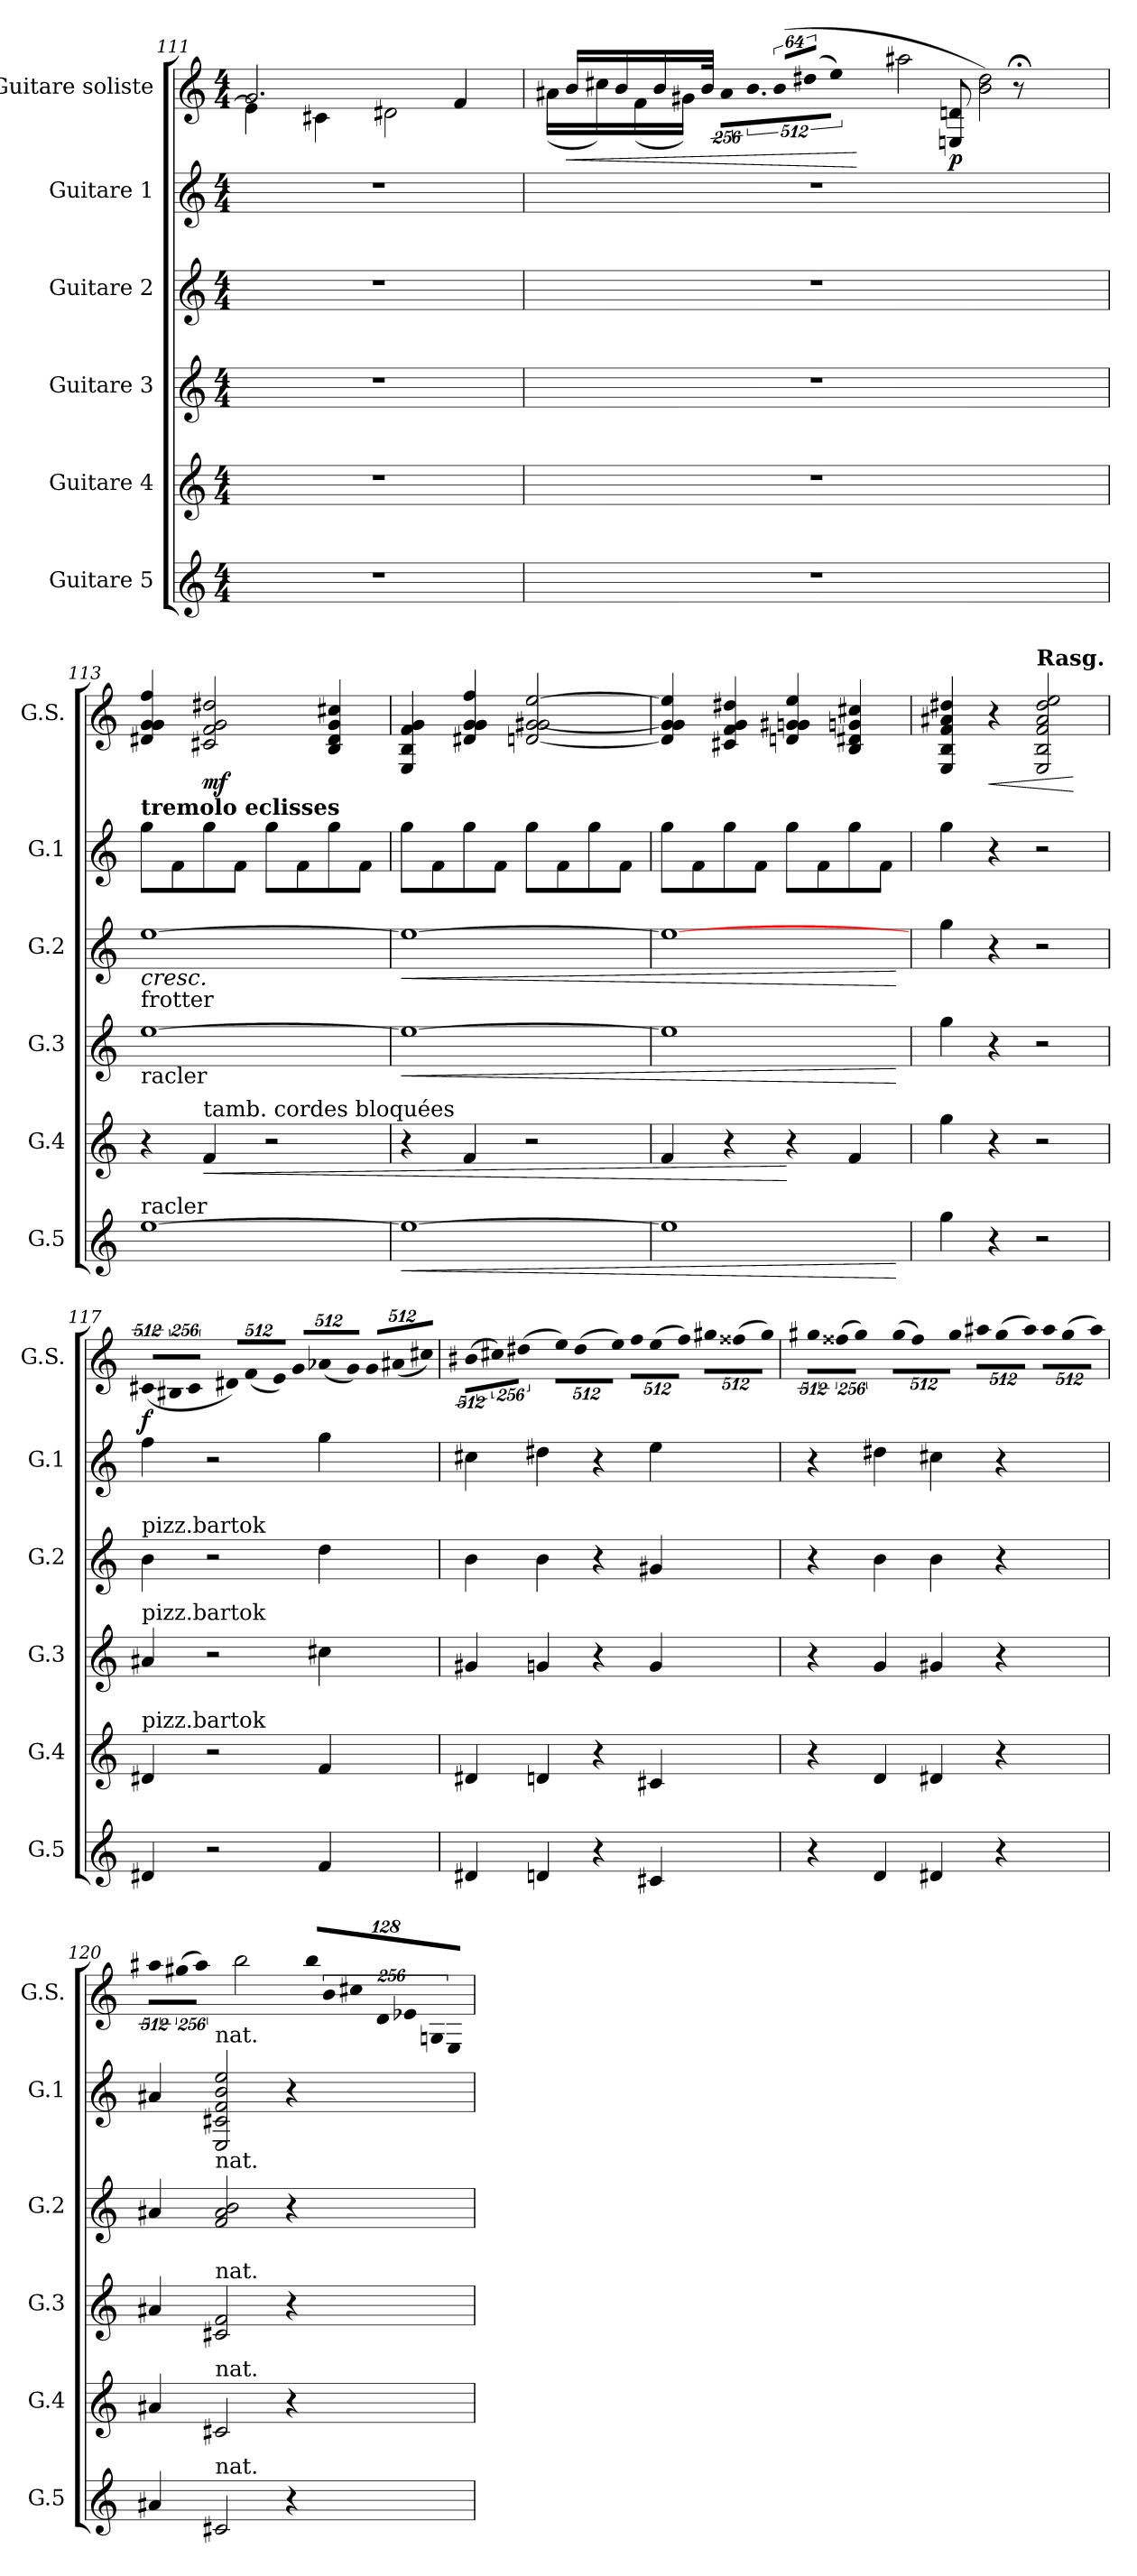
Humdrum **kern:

**kern	**dynam	**kern	**dynam	**kern	**dynam	**kern	**dynam	**kern	**kern	**dynam
*part6	*part6	*part5	*part5	*part4	*part4	*part3	*part3	*part2	*part1	*part1
*staff6	*staff6	*staff5	*staff5	*staff4	*staff4	*staff3	*staff3	*staff2	*staff1	*staff1
*I"Guitare 5	*	*I"Guitare 4	*	*I"Guitare 3	*	*I"Guitare 2	*	*I"Guitare 1	*I"Guitare soliste	*
*I'G.5	*	*I'G.4	*	*I'G.3	*	*I'G.2	*	*I'G.1	*I'G.S.	*
*clefG2	*	*clefG2	*	*clefG2	*	*clefG2	*	*clefG2	*clefG2	*
*ITrd7c12	*	*ITrd7c12	*	*ITrd7c12	*	*ITrd7c12	*	*ITrd7c12	*ITrd7c12	*
*k[]	*	*k[]	*	*k[]	*	*k[]	*	*k[]	*k[]	*
*C:	*	*C:	*	*C:	*	*C:	*	*C:	*C:	*
*M4/4	*	*M4/4	*	*M4/4	*	*M4/4	*	*M4/4	*M4/4	*
=111	=111	=111	=111	=111	=111	=111	=111	=111	=111	=111
*	*	*	*	*	*	*	*	*	*^	*
1r	.	1r	.	1r	.	1r	.	1r	2.G/	4E\]	.
.	.	.	.	.	.	.	.	.	.	4C#X\	.
.	.	.	.	.	.	.	.	.	.	2D#X\	.
.	.	.	.	.	.	.	.	.	4F/	.	.
=112	=112	=112	=112	=112	=112	=112	=112	=112	=112	=112	=112
*	*	*	*	*	*	*	*	*	*	*^	*
1r	.	1r	.	1r	.	1r	.	1r	32ryy	(<16A#X\LL	2ryy	.
!	!	!	!	!	!	!	!	!	!	!	!	!LO:HP:b
.	.	.	.	.	.	.	.	.	16B/LL	.	.	<
.	.	.	.	.	.	.	.	.	.	16c#X\)	.	.
.	.	.	.	.	.	.	.	.	16B/	.	.	.
.	.	.	.	.	.	.	.	.	.	(<16F\	.	.
.	.	.	.	.	.	.	.	.	16B/	.	.	.
.	.	.	.	.	.	.	.	.	.	16G#X\JJ)	.	.
.	.	.	.	.	.	.	.	.	32B/JJk	.	.	.
!	!	!	!	!	!	!	!	!	!LO:N:vis=16	!LO:N:vis=16	!	!
.	.	.	.	.	.	.	.	.	4096%205raayy	4096%205A#\KL	.	.
!	!	!	!	!	!	!	!	!	!LO:N:vis=16	!LO:N:vis=8.	!	!
.	.	.	.	.	.	.	.	.	4096%205raayy	2048%307B\	.	.
!	!	!	!	!	!	!	!	!	!LO:N:vis=16	!	!	!
.	.	.	.	.	.	.	.	.	(>1024%51B/LL	.	.	.
!	!	!	!	!	!	!	!	!	!LO:N:vis=16	!	!	!
.	.	.	.	.	.	.	.	.	(>4096%205d#X/JJ	.	.	.
!	!	!	!	!	!	!	!	!	!LO:N:vis=2	!LO:N:vis=16	!	!
.	.	.	.	.	.	.	.	.	4096%205raayy	4096%205e\Jk)	.	.
.	.	.	.	.	.	.	.	.	2B\ 2d#\)	2a#X\	4ryy	[
!	!	!	!	!	!	!	!	!	!	!	!	!LO:DY:b
.	.	.	.	.	.	.	.	.	.	.	8EEn/ 8Dn/	p
.	.	.	.	.	.	.	.	.	.	.	8r;<	.
!!LO:PB:g=z
=113	=113	=113	=113	=113	=113	=113	=113	=113	=113	=113	=113	=113
!	!	!	!	!	!	!	!	!LO:TX:a:B:t=tremolo eclisses	!	!	!	!
!	!	!	!	!	!	!LO:TX:b:t=frotter	!	!	!	!	!	!
!	!	!	!	!LO:TX:b:t=racler	!	!	!	!	!	!	!	!
!LO:TX:a:t=racler	!	!	!	!	!	!	!	!	!	!	!	!
!	!	!	!	!	!	!	!LO:HP:b	!	!	!	!	!
*	*	*	*	*	*	*	*	*	*v	*v	*v	*
[1e	.	4r	.	[1e	.	[1e	<	8g\L	4D#X/ 4G/ 4G/ 4f/	.
.	.	.	.	.	.	.	.	8F\	.	.
!	!	!LO:TX:a:t=tamb. cordes bloquées	!	!	!	!	!	!	!	!
!	!	!	!LO:HP:b	!	!	!	!	!	!	!LO:DY:b
.	.	4F/	<	.	.	.	.	8g\	2C#X/ 2F/ 2G/ 2d#X/	mf
.	.	.	.	.	.	.	.	8F\J	.	.
.	.	2r	.	.	.	.	.	8g\L	.	.
.	.	.	.	.	.	.	.	8F\	.	.
.	.	.	.	.	.	.	.	8g\	4BB/ 4D#/ 4G/ 4c#X/	.
.	.	.	.	.	.	.	.	8F\J	.	.
=114	=114	=114	=114	=114	=114	=114	=114	=114	=114	=114
!	!LO:HP:b	!	!	!	!LO:HP:b	!	!LO:HP:b	!	!	!
1e_	<	4r	.	1e_	<	1e_	<	8g\L	4EE/ 4BB/ 4F/ 4G/	.
.	.	.	.	.	.	.	.	8F\	.	.
.	.	4F/	.	.	.	.	.	8g\	4D#X/ 4G/ 4G/ 4f/	.
.	.	.	.	.	.	.	.	8F\J	.	.
.	.	2r	.	.	.	.	.	8g\L	[2Dn/ [2G/ 2G#X/ [2e/	.
.	.	.	.	.	.	.	.	8F\	.	.
.	.	.	.	.	.	.	.	8g\	.	.
.	.	.	.	.	.	.	.	8F\J	.	.
=115	=115	=115	=115	=115	=115	=115	=115	=115	=115	=115
1e]	.	4F/	.	1e]	.	1e_	.	8g\L	4D/] 4G/] 4G/ 4e/]	.
.	.	.	.	.	.	.	.	8F\	.	.
.	.	4r	.	.	.	.	.	8g\	4C#X/ 4F/ 4G/ 4d#X/	.
.	.	.	.	.	.	.	.	8F\J	.	.
.	.	4r	[	.	.	.	.	8g\L	4Dn/ 4Gn/ 4G#X/ 4e/	.
.	.	.	.	.	.	.	.	8F\	.	.
.	.	4F/	.	.	.	.	.	8g\	4BB/ 4D#X/ 4Gn/ 4c#X/	.
.	.	.	.	.	.	.	.	8F\J	.	.
.	[	.	.	.	[	.	[ [	.	.	.
!!LO:PB:g=z
=116	=116	=116	=116	=116	=116	=116	=116	=116	=116	=116
4g\	.	4g\	.	4g\	.	4g\	.	4g\	4EE/ 4BB/ 4F/ 4A#X/ 4d#X/	.
!	!	!	!	!	!	!	!	!	!	!LO:HP:b
4r	.	4r	.	4r	.	4r	.	4r	4r	<
!	!	!	!	!	!	!	!	!	!LO:TX:a:B:t=Rasg.	!
2r	.	2r	.	2r	.	2r	.	2r	2EE/ 2BB/ 2F/ 2A#/ 2d#/ 2e/	.
.	.	.	.	.	.	.	.	.	.	[
=117	=117	=117	=117	=117	=117	=117	=117	=117	=117	=117
!	!	!	!	!	!	!LO:TX:a:t=pizz.bartok	!	!	!	!
!	!	!	!	!LO:TX:a:t=pizz.bartok	!	!	!	!	!	!
!	!	!LO:TX:a:t=pizz.bartok	!	!	!	!	!	!	!	!
!	!	!	!	!	!	!	!	!	!LO:N:vis=8	!LO:DY:b
4D#X/	.	4D#X/	.	4A#X/	.	4B\	.	4f\	(<4096%341C#X/L	f
!	!	!	!	!	!	!	!	!	!LO:N:vis=8	!
.	.	.	.	.	.	.	.	.	2048%171BB#X/	.
!	!	!	!	!	!	!	!	!	!LO:N:vis=8	!
.	.	.	.	.	.	.	.	.	4096%341C#/J	.
!	!	!	!	!	!	!	!	!	!LO:N:vis=8	!
2r	.	2r	.	2r	.	2r	.	2r	4096%341D#X/L)	.
!	!	!	!	!	!	!	!	!	!LO:N:vis=8	!
.	.	.	.	.	.	.	.	.	(<2048%171F/	.
!	!	!	!	!	!	!	!	!	!LO:N:vis=8	!
.	.	.	.	.	.	.	.	.	4096%341E/J)	.
!	!	!	!	!	!	!	!	!	!LO:N:vis=8	!
.	.	.	.	.	.	.	.	.	4096%341G/L	.
!	!	!	!	!	!	!	!	!	!LO:N:vis=8	!
.	.	.	.	.	.	.	.	.	(<2048%171A-X/	.
!	!	!	!	!	!	!	!	!	!LO:N:vis=8	!
.	.	.	.	.	.	.	.	.	4096%341G/J)	.
!	!	!	!	!	!	!	!	!	!LO:N:vis=8	!
4F/	.	4F/	.	4c#X\	.	4d\	.	4g\	4096%341G/L	.
!	!	!	!	!	!	!	!	!	!LO:N:vis=8	!
.	.	.	.	.	.	.	.	.	(<2048%171A#X/	.
!	!	!	!	!	!	!	!	!	!LO:N:vis=8	!
.	.	.	.	.	.	.	.	.	4096%341c#X/J)	.
=118	=118	=118	=118	=118	=118	=118	=118	=118	=118	=118
!	!	!	!	!	!	!	!	!	!LO:N:vis=8	!
4D#X/	.	4D#X/	.	4G#X/	.	4B\	.	4c#X\	(>4096%341B#X\L	.
!	!	!	!	!	!	!	!	!	!LO:N:vis=8	!
.	.	.	.	.	.	.	.	.	2048%171c#X\)	.
!	!	!	!	!	!	!	!	!	!LO:N:vis=8	!
.	.	.	.	.	.	.	.	.	(>4096%341d#X\J	.
!	!	!	!	!	!	!	!	!	!LO:N:vis=8	!
4Dn/	.	4Dn/	.	4Gn/	.	4B\	.	4d#X\	4096%341e\L)	.
!	!	!	!	!	!	!	!	!	!LO:N:vis=8	!
.	.	.	.	.	.	.	.	.	(>2048%171d#\	.
!	!	!	!	!	!	!	!	!	!LO:N:vis=8	!
.	.	.	.	.	.	.	.	.	4096%341e\J)	.
!	!	!	!	!	!	!	!	!	!LO:N:vis=8	!
4r	.	4r	.	4r	.	4r	.	4r	4096%341f\L	.
!	!	!	!	!	!	!	!	!	!LO:N:vis=8	!
.	.	.	.	.	.	.	.	.	(>2048%171e\	.
!	!	!	!	!	!	!	!	!	!LO:N:vis=8	!
.	.	.	.	.	.	.	.	.	4096%341f\J)	.
!	!	!	!	!	!	!	!	!	!LO:N:vis=8	!
4C#X/	.	4C#X/	.	4G/	.	4G#X/	.	4e\	4096%341g#X\L	.
!	!	!	!	!	!	!	!	!	!LO:N:vis=8	!
.	.	.	.	.	.	.	.	.	(>2048%171f##X\	.
!	!	!	!	!	!	!	!	!	!LO:N:vis=8	!
.	.	.	.	.	.	.	.	.	4096%341g#\J)	.
!!LO:PB:g=z
=119	=119	=119	=119	=119	=119	=119	=119	=119	=119	=119
!	!	!	!	!	!	!	!	!	!LO:N:vis=8	!
4r	.	4r	.	4r	.	4r	.	4r	4096%341g#X\L	.
!	!	!	!	!	!	!	!	!	!LO:N:vis=8	!
.	.	.	.	.	.	.	.	.	(>2048%171f##X\	.
!	!	!	!	!	!	!	!	!	!LO:N:vis=8	!
.	.	.	.	.	.	.	.	.	4096%341g#\J)	.
!	!	!	!	!	!	!	!	!	!LO:N:vis=8	!
4D/	.	4D/	.	4G/	.	4B\	.	4d#X\	(>4096%341g#\L	.
!	!	!	!	!	!	!	!	!	!LO:N:vis=8	!
.	.	.	.	.	.	.	.	.	2048%171f##\)	.
!	!	!	!	!	!	!	!	!	!LO:N:vis=8	!
.	.	.	.	.	.	.	.	.	4096%341g#\J	.
!	!	!	!	!	!	!	!	!	!LO:N:vis=8	!
4D#X/	.	4D#X/	.	4G#X/	.	4B\	.	4c#X\	4096%341a#X\L	.
!	!	!	!	!	!	!	!	!	!LO:N:vis=8	!
.	.	.	.	.	.	.	.	.	(>2048%171g#\	.
!	!	!	!	!	!	!	!	!	!LO:N:vis=8	!
.	.	.	.	.	.	.	.	.	4096%341a#\J)	.
!	!	!	!	!	!	!	!	!	!LO:N:vis=8	!
4r	.	4r	.	4r	.	4r	.	4r	4096%341a#\L	.
!	!	!	!	!	!	!	!	!	!LO:N:vis=8	!
.	.	.	.	.	.	.	.	.	(>2048%171g#\	.
!	!	!	!	!	!	!	!	!	!LO:N:vis=8	!
.	.	.	.	.	.	.	.	.	4096%341a#\J)	.
=120	=120	=120	=120	=120	=120	=120	=120	=120	=120	=120
!	!	!	!	!	!	!	!	!	!LO:N:vis=8	!
4A#X/	.	4A#X/	.	4A#X/	.	4A#X/	.	4A#X/	4096%341a#X\L	.
!	!	!	!	!	!	!	!	!	!LO:N:vis=8	!
.	.	.	.	.	.	.	.	.	(>2048%171g#X\	.
!	!	!	!	!	!	!	!	!	!LO:N:vis=8	!
.	.	.	.	.	.	.	.	.	4096%341a#\J)	.
!	!	!	!	!	!	!	!	!LO:TX:a:t=nat.	!	!
!	!	!	!	!	!	!LO:TX:a:t=nat.	!	!	!	!
!	!	!	!	!LO:TX:a:t=nat.	!	!	!	!	!	!
!	!	!LO:TX:a:t=nat.	!	!	!	!	!	!	!	!
!LO:TX:a:t=nat.	!	!	!	!	!	!	!	!	!	!
2C#X/	.	2C#X/	.	2C#X/ 2F/	.	2F/ 2A#/ 2B/	.	2EE/ 2C#X/ 2F/ 2B/ 2e/	2b\	.
!	!	!	!	!	!	!	!	!	!LO:N:vis=16	!
4r	.	4r	.	4r	.	4r	.	4r	[2048%73b/LL	.
!	!	!	!	!	!	!	!	!	!LO:N:vis=16	!
.	.	.	.	.	.	.	.	.	[4096%147B/	.
!	!	!	!	!	!	!	!	!	!LO:N:vis=16	!
.	.	.	.	.	.	.	.	.	[2048%73c#X/	.
!	!	!	!	!	!	!	!	!	!LO:N:vis=16	!
.	.	.	.	.	.	.	.	.	[2048%73D/	.
!	!	!	!	!	!	!	!	!	!LO:N:vis=16	!
.	.	.	.	.	.	.	.	.	[2048%73E-X/	.
!	!	!	!	!	!	!	!	!	!LO:N:vis=16	!
.	.	.	.	.	.	.	.	.	4096%147GGn/	.
!	!	!	!	!	!	!	!	!	!LO:N:vis=16	!
.	.	.	.	.	.	.	.	.	[2048%73EE/JJ	.
=	=	=	=	=	=	=	=	=	=	=
*-	*-	*-	*-	*-	*-	*-	*-	*-	*-	*-
